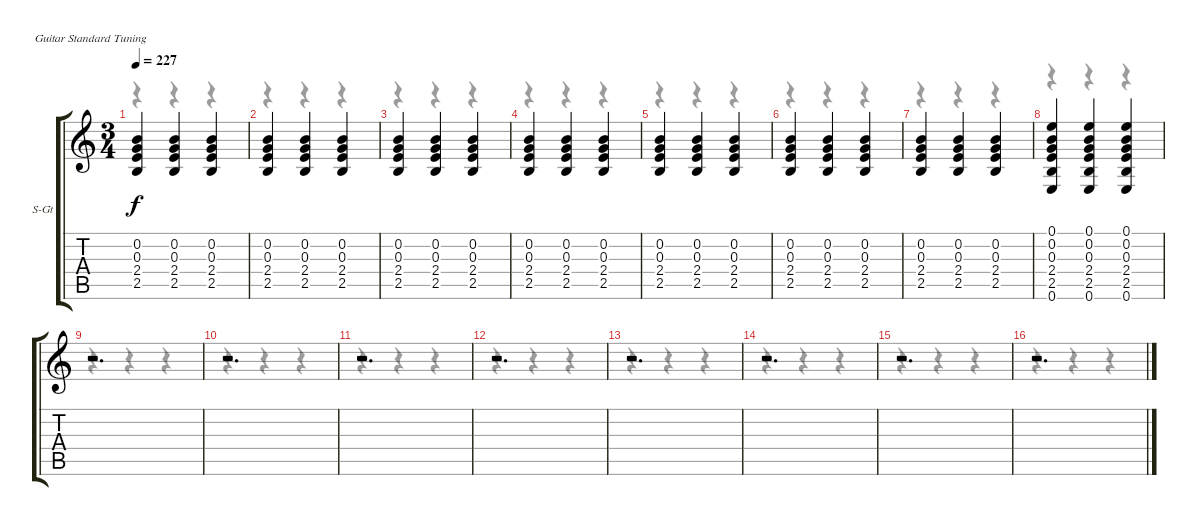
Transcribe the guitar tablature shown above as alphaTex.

\bracketExtendMode groupsimilarinstruments
\firstSystemTrackNameOrientation horizontal
\otherSystemsTrackNameOrientation horizontal
\track ("Track 3" "S-Gt") {instrument acousticguitarsteel}
\staff {score tabs}
\tuning (E4 B3 G3 D3 A2 E2)
\voice
\ts (3 4)
\tempo 227
\clef g2
\ks c
(0.2 0.3 2.4 2.5).4{dy f} (0.2 0.3 2.4 2.5).4 (0.2 0.3 2.4 2.5).4 |
(0.2 0.3 2.4 2.5).4 (0.2 0.3 2.4 2.5).4 (0.2 0.3 2.4 2.5).4 |
(0.2 0.3 2.4 2.5).4 (0.2 0.3 2.4 2.5).4 (0.2 0.3 2.4 2.5).4 |
(0.2 0.3 2.4 2.5).4 (0.2 0.3 2.4 2.5).4 (0.2 0.3 2.4 2.5).4 |
(0.2 0.3 2.4 2.5).4 (0.2 0.3 2.4 2.5).4 (0.2 0.3 2.4 2.5).4 |
(0.2 0.3 2.4 2.5).4 (0.2 0.3 2.4 2.5).4 (0.2 0.3 2.4 2.5).4 |
(0.2 0.3 2.4 2.5).4 (0.2 0.3 2.4 2.5).4 (0.2 0.3 2.4 2.5).4 |
(0.1 0.2 0.3 2.4 2.5 0.6).4 (0.1 0.2 0.3 2.4 2.5 0.6).4 (0.1 0.2 0.3 2.4 2.5 0.6).4 |
r.2{d} |
r.2{d} |
r.2{d} |
r.2{d} |
r.2{d} |
r.2{d} |
r.2{d} |
r.2{d}
\voice
\clef g2
\ottava regular
\simile none
\ks c
r.4{dy mf} r.4 r.4 |
r.4 r.4 r.4 |
r.4 r.4 r.4 |
r.4 r.4 r.4 |
r.4 r.4 r.4 |
r.4 r.4 r.4 |
r.4 r.4 r.4 |
r.4 r.4 r.4 |
r.4 r.4 r.4 |
r.4 r.4 r.4 |
r.4 r.4 r.4 |
r.4 r.4 r.4 |
r.4 r.4 r.4 |
r.4 r.4 r.4 |
r.4 r.4 r.4 |
r.4 r.4 r.4
